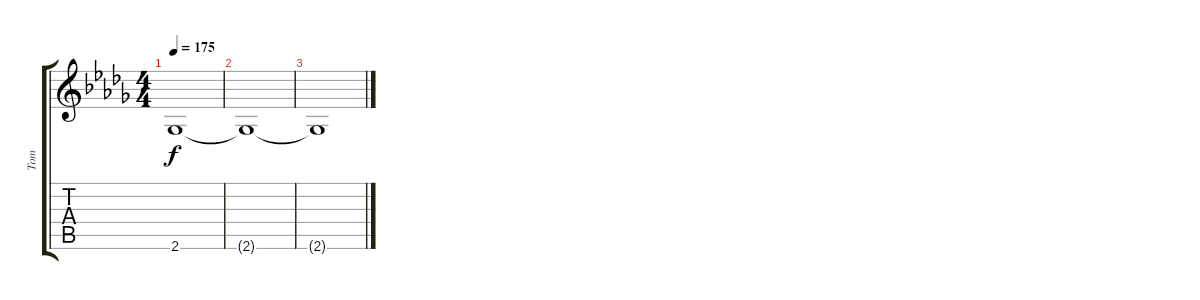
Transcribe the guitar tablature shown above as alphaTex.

\track ("Tom" "Tom") {instrument electricbassfinger}
\staff {score tabs}
\tuning (E4 B3 G3 D3 A2 E2) {hide}
\ts (4 4)
\tempo 175
\clef g2
\ks db
2.6{t}.1{dy f} |
2.6{t}.1 |
2.6{t}.1
